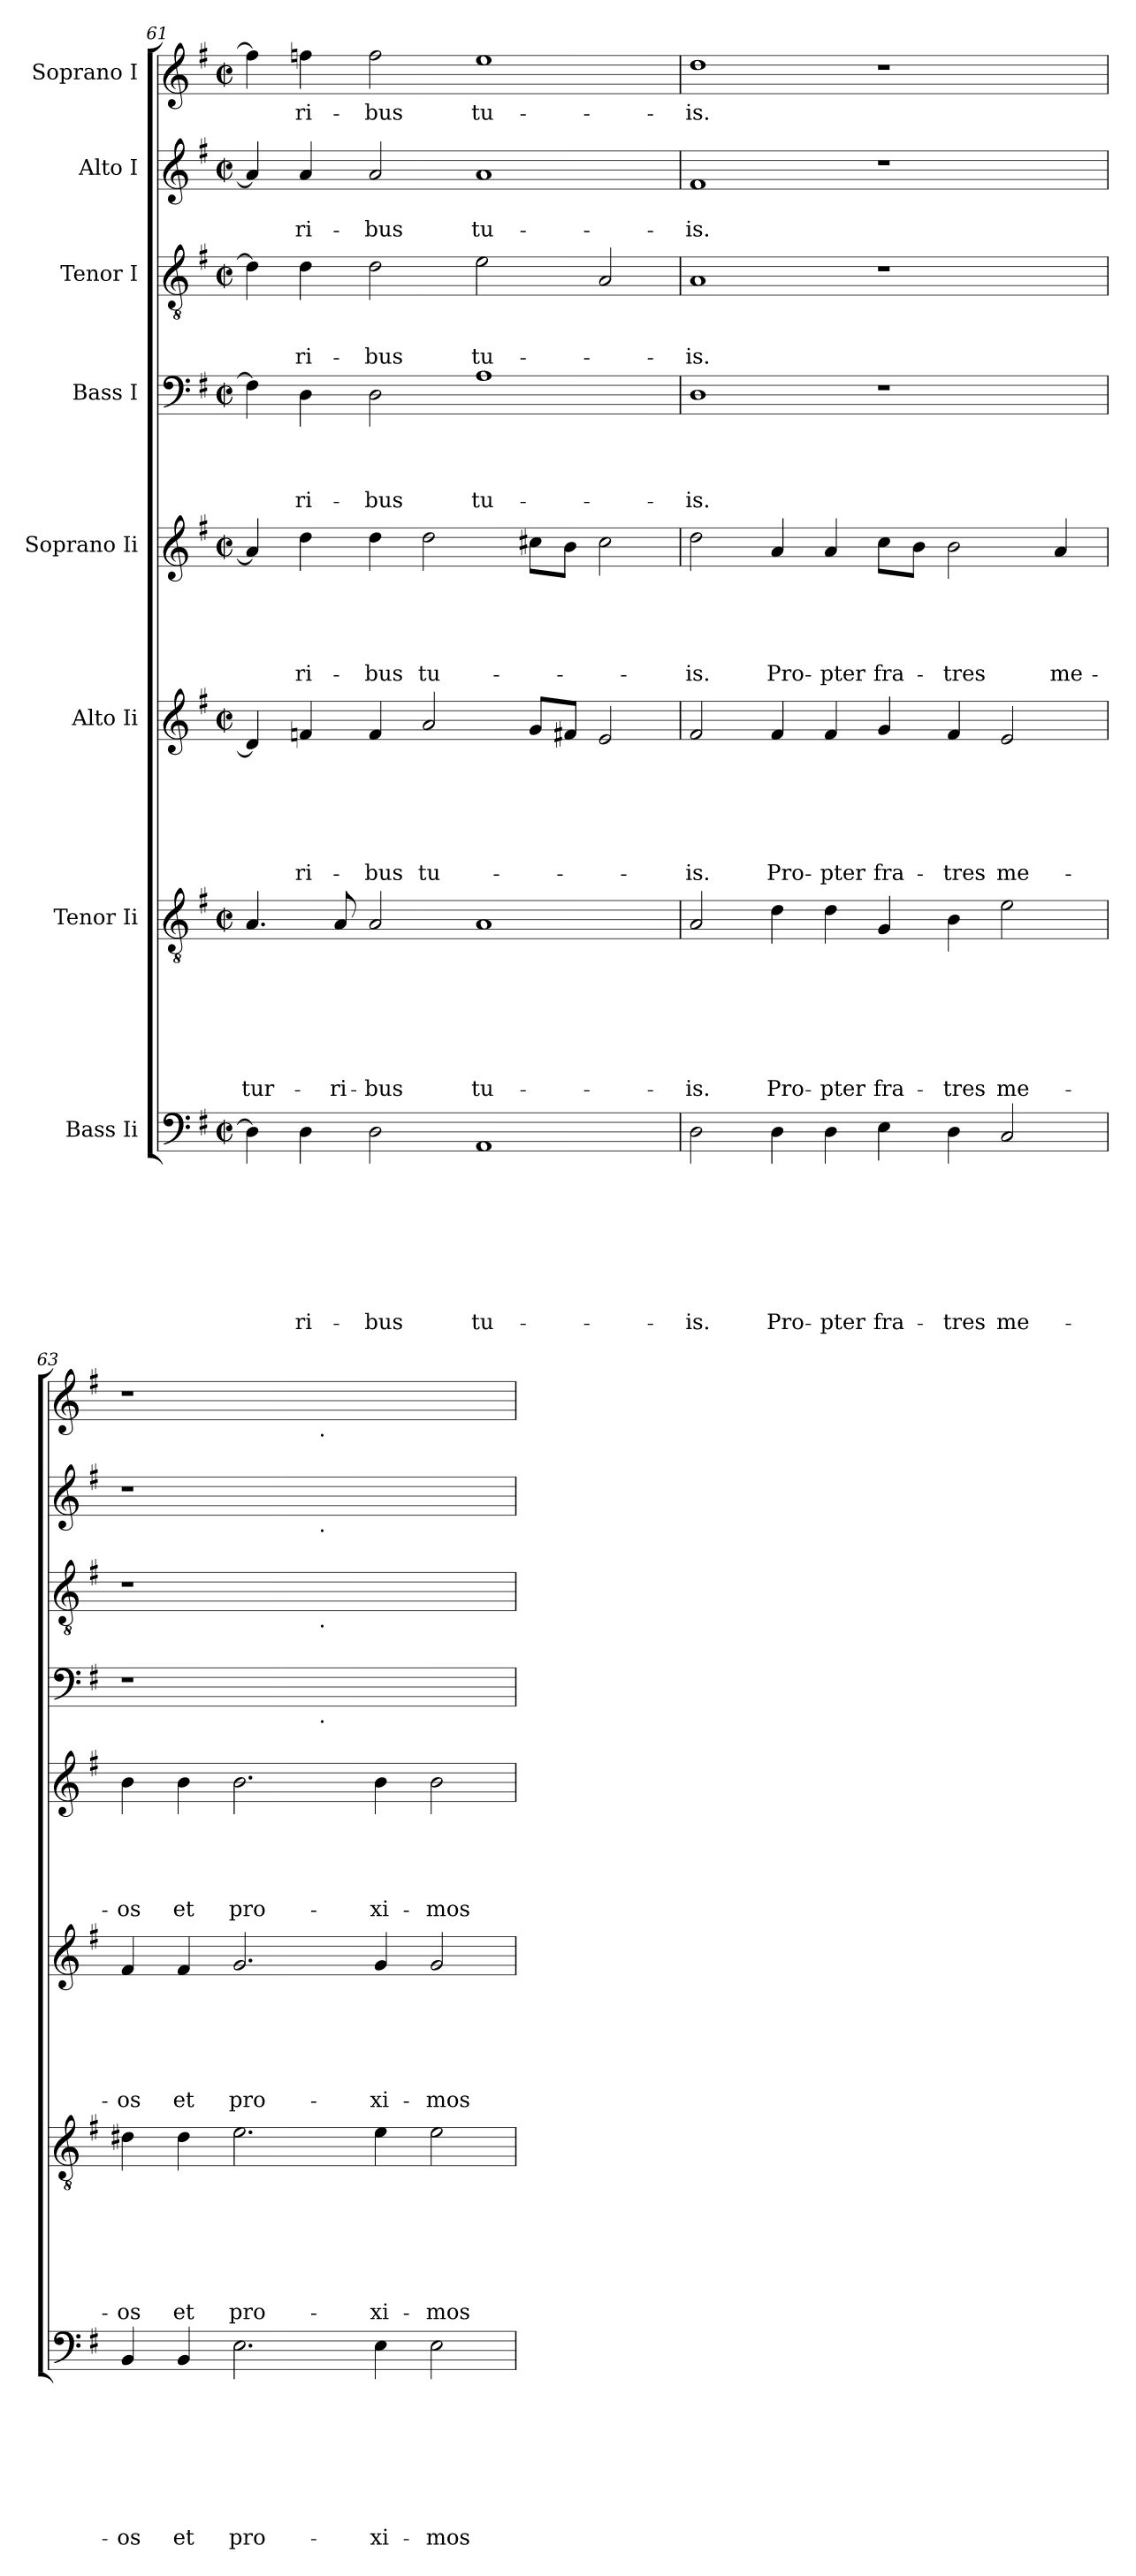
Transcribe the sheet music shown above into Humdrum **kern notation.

**kern	**text	**text	**text	**text	**text	**text	**text	**text	**kern	**text	**text	**text	**text	**text	**text	**text	**kern	**text	**text	**text	**text	**text	**text	**kern	**text	**text	**text	**text	**text	**kern	**text	**text	**text	**text	**kern	**text	**text	**text	**kern	**text	**text	**kern	**text
*part8	*part8	*part8	*part8	*part8	*part8	*part8	*part8	*part8	*part7	*part7	*part7	*part7	*part7	*part7	*part7	*part7	*part6	*part6	*part6	*part6	*part6	*part6	*part6	*part5	*part5	*part5	*part5	*part5	*part5	*part4	*part4	*part4	*part4	*part4	*part3	*part3	*part3	*part3	*part2	*part2	*part2	*part1	*part1
*staff8	*staff8	*staff8	*staff8	*staff8	*staff8	*staff8	*staff8	*staff8	*staff7	*staff7	*staff7	*staff7	*staff7	*staff7	*staff7	*staff7	*staff6	*staff6	*staff6	*staff6	*staff6	*staff6	*staff6	*staff5	*staff5	*staff5	*staff5	*staff5	*staff5	*staff4	*staff4	*staff4	*staff4	*staff4	*staff3	*staff3	*staff3	*staff3	*staff2	*staff2	*staff2	*staff1	*staff1
*I"Bass Ii	*	*	*	*	*	*	*	*	*I"Tenor Ii	*	*	*	*	*	*	*	*I"Alto Ii	*	*	*	*	*	*	*I"Soprano Ii	*	*	*	*	*	*I"Bass I	*	*	*	*	*I"Tenor I	*	*	*	*I"Alto I	*	*	*I"Soprano I	*
*clefF4	*	*	*	*	*	*	*	*	*clefGv2	*	*	*	*	*	*	*	*clefG2	*	*	*	*	*	*	*clefG2	*	*	*	*	*	*clefF4	*	*	*	*	*clefGv2	*	*	*	*clefG2	*	*	*clefG2	*
*k[f#]	*	*	*	*	*	*	*	*	*k[f#]	*	*	*	*	*	*	*	*k[f#]	*	*	*	*	*	*	*k[f#]	*	*	*	*	*	*k[f#]	*	*	*	*	*k[f#]	*	*	*	*k[f#]	*	*	*k[f#]	*
*G:	*	*	*	*	*	*	*	*	*G:	*	*	*	*	*	*	*	*G:	*	*	*	*	*	*	*G:	*	*	*	*	*	*G:	*	*	*	*	*G:	*	*	*	*G:	*	*	*G:	*
*M2/2	*	*	*	*	*	*	*	*	*M2/2	*	*	*	*	*	*	*	*M2/2	*	*	*	*	*	*	*M2/2	*	*	*	*	*	*M2/2	*	*	*	*	*M2/2	*	*	*	*M2/2	*	*	*M2/2	*
*met(c|)	*	*	*	*	*	*	*	*	*met(c|)	*	*	*	*	*	*	*	*met(c|)	*	*	*	*	*	*	*met(c|)	*	*	*	*	*	*met(c|)	*	*	*	*	*met(c|)	*	*	*	*met(c|)	*	*	*met(c|)	*
=61	=61	=61	=61	=61	=61	=61	=61	=61	=61	=61	=61	=61	=61	=61	=61	=61	=61	=61	=61	=61	=61	=61	=61	=61	=61	=61	=61	=61	=61	=61	=61	=61	=61	=61	=61	=61	=61	=61	=61	=61	=61	=61	=61
!	!	!	!	!	!	!	!	!	!	!	!	!	!	!	!	!LO:LY:b	!	!	!	!	!	!	!	!	!	!	!	!	!	!	!	!	!	!	!	!	!	!	!	!	!	!	!
4D\]	.	.	.	.	.	.	.	.	4.A/	.	.	.	.	.	.	tur-	4d/]	.	.	.	.	.	.	4a/]	.	.	.	.	.	4F\]	.	.	.	.	4d\]	.	.	.	4a/]	.	.	4ff\]	.
!	!	!	!	!	!	!	!	!LO:LY:b	!	!	!	!	!	!	!	!	!	!	!	!	!	!	!LO:LY:b	!	!	!	!	!	!LO:LY:b	!	!	!	!	!LO:LY:b	!	!	!	!LO:LY:b	!	!	!LO:LY:b	!	!LO:LY:b
4D\	.	.	.	.	.	.	.	-ri-	.	.	.	.	.	.	.	.	4fn/	.	.	.	.	.	-ri-	4dd\	.	.	.	.	-ri-	4D\	.	.	.	-ri-	4d\	.	.	-ri-	4a/	.	-ri-	4ffn\	-ri-
!	!	!	!	!	!	!	!	!	!	!	!	!	!	!	!	!LO:LY:b	!	!	!	!	!	!	!	!	!	!	!	!	!	!	!	!	!	!	!	!	!	!	!	!	!	!	!
.	.	.	.	.	.	.	.	.	8A/	.	.	.	.	.	.	-ri-	.	.	.	.	.	.	.	.	.	.	.	.	.	.	.	.	.	.	.	.	.	.	.	.	.	.	.
!	!	!	!	!	!	!	!	!LO:LY:b	!	!	!	!	!	!	!	!LO:LY:b	!	!	!	!	!	!	!LO:LY:b	!	!	!	!	!	!LO:LY:b	!	!	!	!	!LO:LY:b	!	!	!	!LO:LY:b	!	!	!LO:LY:b	!	!LO:LY:b
2D\	.	.	.	.	.	.	.	-bus	2A/	.	.	.	.	.	.	-bus	4f/	.	.	.	.	.	-bus	4dd\	.	.	.	.	-bus	2D\	.	.	.	-bus	2d\	.	.	-bus	2a/	.	-bus	2ff\	-bus
!	!	!	!	!	!	!	!	!	!	!	!	!	!	!	!	!	!	!	!	!	!	!	!LO:LY:b	!	!	!	!	!	!LO:LY:b	!	!	!	!	!	!	!	!	!	!	!	!	!	!
.	.	.	.	.	.	.	.	.	.	.	.	.	.	.	.	.	2a/	.	.	.	.	.	tu-	2dd\	.	.	.	.	tu-	.	.	.	.	.	.	.	.	.	.	.	.	.	.
!	!	!	!	!	!	!	!	!LO:LY:b	!	!	!	!	!	!	!	!LO:LY:b	!	!	!	!	!	!	!	!	!	!	!	!	!	!	!	!	!	!LO:LY:b	!	!	!	!LO:LY:b	!	!	!LO:LY:b	!	!LO:LY:b
1AA	.	.	.	.	.	.	.	tu-	1A	.	.	.	.	.	.	tu-	.	.	.	.	.	.	.	.	.	.	.	.	.	1A	.	.	.	tu-	2e\	.	.	tu-	1a	.	tu-	1ee	tu-
.	.	.	.	.	.	.	.	.	.	.	.	.	.	.	.	.	8g/L	.	.	.	.	.	.	8cc#X\L	.	.	.	.	.	.	.	.	.	.	.	.	.	.	.	.	.	.	.
.	.	.	.	.	.	.	.	.	.	.	.	.	.	.	.	.	8f#X/J	.	.	.	.	.	.	8b\J	.	.	.	.	.	.	.	.	.	.	.	.	.	.	.	.	.	.	.
.	.	.	.	.	.	.	.	.	.	.	.	.	.	.	.	.	2e/	.	.	.	.	.	.	2cc#\	.	.	.	.	.	.	.	.	.	.	2A/	.	.	.	.	.	.	.	.
!!LO:LB:g=z
=62	=62	=62	=62	=62	=62	=62	=62	=62	=62	=62	=62	=62	=62	=62	=62	=62	=62	=62	=62	=62	=62	=62	=62	=62	=62	=62	=62	=62	=62	=62	=62	=62	=62	=62	=62	=62	=62	=62	=62	=62	=62	=62	=62
!	!	!	!	!	!	!	!	!LO:LY:b	!	!	!	!	!	!	!	!LO:LY:b	!	!	!	!	!	!	!LO:LY:b	!	!	!	!	!	!LO:LY:b	!	!	!	!	!LO:LY:b	!	!	!	!LO:LY:b	!	!	!LO:LY:b	!	!LO:LY:b
2D\	.	.	.	.	.	.	.	-is.	2A/	.	.	.	.	.	.	-is.	2f#/	.	.	.	.	.	-is.	2dd\	.	.	.	.	-is.	1D	.	.	.	-is.	1A	.	.	-is.	1f#	.	-is.	1dd	-is.
!	!	!	!	!	!	!	!	!LO:LY:b	!	!	!	!	!	!	!	!LO:LY:b	!	!	!	!	!	!	!LO:LY:b	!	!	!	!	!	!LO:LY:b	!	!	!	!	!	!	!	!	!	!	!	!	!	!
4D\	.	.	.	.	.	.	.	Pro-	4d\	.	.	.	.	.	.	Pro-	4f#/	.	.	.	.	.	Pro-	4a/	.	.	.	.	Pro-	.	.	.	.	.	.	.	.	.	.	.	.	.	.
!	!	!	!	!	!	!	!	!LO:LY:b:rj	!	!	!	!	!	!	!	!LO:LY:b:rj	!	!	!	!	!	!	!LO:LY:b:rj	!	!	!	!	!	!LO:LY:b:rj	!	!	!	!	!	!	!	!	!	!	!	!	!	!
4D\	.	.	.	.	.	.	.	-pter	4d\	.	.	.	.	.	.	-pter	4f#/	.	.	.	.	.	-pter	4a/	.	.	.	.	-pter	.	.	.	.	.	.	.	.	.	.	.	.	.	.
!	!	!	!	!	!	!	!	!LO:LY:b	!	!	!	!	!	!	!	!LO:LY:b	!	!	!	!	!	!	!LO:LY:b	!	!	!	!	!	!LO:LY:b	!	!	!	!	!	!	!	!	!	!	!	!	!	!
4E\	.	.	.	.	.	.	.	fra-	4G/	.	.	.	.	.	.	fra-	4g/	.	.	.	.	.	fra-	8cc\L	.	.	.	.	fra-	1r	.	.	.	.	1r	.	.	.	1r	.	.	1r	.
.	.	.	.	.	.	.	.	.	.	.	.	.	.	.	.	.	.	.	.	.	.	.	.	8b\J	.	.	.	.	.	.	.	.	.	.	.	.	.	.	.	.	.	.	.
!	!	!	!	!	!	!	!	!LO:LY:b	!	!	!	!	!	!	!	!LO:LY:b	!	!	!	!	!	!	!LO:LY:b	!	!	!	!	!	!LO:LY:b	!	!	!	!	!	!	!	!	!	!	!	!	!	!
4D\	.	.	.	.	.	.	.	-tres	4B\	.	.	.	.	.	.	-tres	4f#/	.	.	.	.	.	-tres	2b\	.	.	.	.	-tres	.	.	.	.	.	.	.	.	.	.	.	.	.	.
!	!	!	!	!	!	!	!	!LO:LY:b	!	!	!	!	!	!	!	!LO:LY:b	!	!	!	!	!	!	!LO:LY:b	!	!	!	!	!	!	!	!	!	!	!	!	!	!	!	!	!	!	!	!
2C/	.	.	.	.	.	.	.	me-	2e\	.	.	.	.	.	.	me-	2e/	.	.	.	.	.	me-	.	.	.	.	.	.	.	.	.	.	.	.	.	.	.	.	.	.	.	.
!	!	!	!	!	!	!	!	!	!	!	!	!	!	!	!	!	!	!	!	!	!	!	!	!	!	!	!	!	!LO:LY:b	!	!	!	!	!	!	!	!	!	!	!	!	!	!
.	.	.	.	.	.	.	.	.	.	.	.	.	.	.	.	.	.	.	.	.	.	.	.	4a/	.	.	.	.	me-	.	.	.	.	.	.	.	.	.	.	.	.	.	.
=63	=63	=63	=63	=63	=63	=63	=63	=63	=63	=63	=63	=63	=63	=63	=63	=63	=63	=63	=63	=63	=63	=63	=63	=63	=63	=63	=63	=63	=63	=63	=63	=63	=63	=63	=63	=63	=63	=63	=63	=63	=63	=63	=63
!	!	!	!	!	!	!	!	!LO:LY:b	!	!	!	!	!	!	!	!LO:LY:b	!	!	!	!	!	!	!LO:LY:b	!	!	!	!	!	!LO:LY:b	!	!	!	!	!	!	!	!	!	!	!	!	!	!
4BB/	.	.	.	.	.	.	.	-os	4d#X\	.	.	.	.	.	.	-os	4f#/	.	.	.	.	.	-os	4b\	.	.	.	.	-os	1r	.	.	.	.	1r	.	.	.	1r	.	.	1r	.
!	!	!	!	!	!	!	!	!LO:LY:b	!	!	!	!	!	!	!	!LO:LY:b	!	!	!	!	!	!	!LO:LY:b	!	!	!	!	!	!LO:LY:b	!	!	!	!	!	!	!	!	!	!	!	!	!	!
4BB/	.	.	.	.	.	.	.	et	4d#\	.	.	.	.	.	.	et	4f#/	.	.	.	.	.	et	4b\	.	.	.	.	et	.	.	.	.	.	.	.	.	.	.	.	.	.	.
!	!	!	!	!	!	!	!	!LO:LY:b	!	!	!	!	!	!	!	!LO:LY:b	!	!	!	!	!	!	!LO:LY:b	!	!	!	!	!	!LO:LY:b	!	!	!	!	!	!	!	!	!	!	!	!	!	!
2.E\	.	.	.	.	.	.	.	pro-	2.e\	.	.	.	.	.	.	pro-	2.g/	.	.	.	.	.	pro-	2.b\	.	.	.	.	pro-	.	.	.	.	.	.	.	.	.	.	.	.	.	.
!	!	!	!	!	!	!	!	!	!	!	!	!	!	!	!	!	!	!	!	!	!	!	!	!	!	!	!	!	!	!	!	!	!	!	!	!	!	!	!	!	!	!LO:TX:b:t=.	!
!	!	!	!	!	!	!	!	!	!	!	!	!	!	!	!	!	!	!	!	!	!	!	!	!	!	!	!	!	!	!	!	!	!	!	!	!	!	!	!LO:TX:b:t=.	!	!	!	!
!	!	!	!	!	!	!	!	!	!	!	!	!	!	!	!	!	!	!	!	!	!	!	!	!	!	!	!	!	!	!	!	!	!	!	!LO:TX:b:t=.	!	!	!	!	!	!	!	!
!	!	!	!	!	!	!	!	!	!	!	!	!	!	!	!	!	!	!	!	!	!	!	!	!	!	!	!	!	!	!LO:TX:b:t=.	!	!	!	!	!	!	!	!	!	!	!	!	!
.	.	.	.	.	.	.	.	.	.	.	.	.	.	.	.	.	.	.	.	.	.	.	.	.	.	.	.	.	.	1ryy	.	.	.	.	1ryy	.	.	.	1ryy	.	.	1ryy	.
!	!	!	!	!	!	!	!	!LO:LY:b	!	!	!	!	!	!	!	!LO:LY:b	!	!	!	!	!	!	!LO:LY:b	!	!	!	!	!	!LO:LY:b	!	!	!	!	!	!	!	!	!	!	!	!	!	!
4E\	.	.	.	.	.	.	.	-xi-	4e\	.	.	.	.	.	.	-xi-	4g/	.	.	.	.	.	-xi-	4b\	.	.	.	.	-xi-	.	.	.	.	.	.	.	.	.	.	.	.	.	.
!	!	!	!	!	!	!	!	!LO:LY:b	!	!	!	!	!	!	!	!LO:LY:b	!	!	!	!	!	!	!LO:LY:b	!	!	!	!	!	!LO:LY:b	!	!	!	!	!	!	!	!	!	!	!	!	!	!
2E\	.	.	.	.	.	.	.	-mos	2e\	.	.	.	.	.	.	-mos	2g/	.	.	.	.	.	-mos	2b\	.	.	.	.	-mos	.	.	.	.	.	.	.	.	.	.	.	.	.	.
=	=	=	=	=	=	=	=	=	=	=	=	=	=	=	=	=	=	=	=	=	=	=	=	=	=	=	=	=	=	=	=	=	=	=	=	=	=	=	=	=	=	=	=
*-	*-	*-	*-	*-	*-	*-	*-	*-	*-	*-	*-	*-	*-	*-	*-	*-	*-	*-	*-	*-	*-	*-	*-	*-	*-	*-	*-	*-	*-	*-	*-	*-	*-	*-	*-	*-	*-	*-	*-	*-	*-	*-	*-
